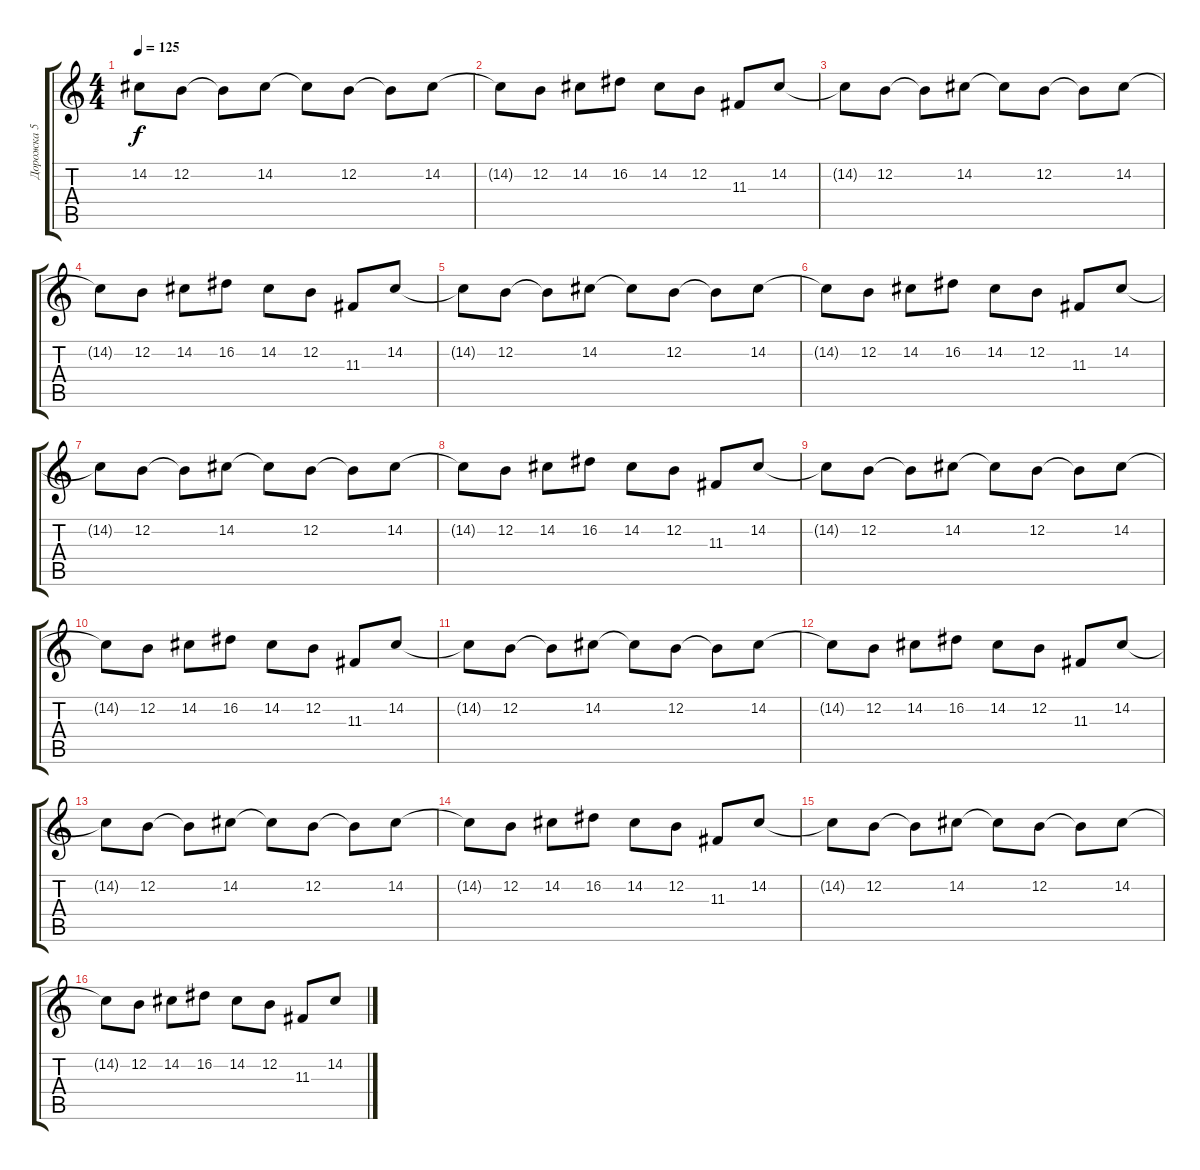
\track ("Дорожка 5" "Дорожка 5") {instrument stringensemble1}
\staff {score tabs}
\tuning (E4 B3 G3 D3 A2 E2) {hide}
\ts (4 4)
\tempo 125
\clef g2
\ks c
14.2{t}.8{dy f} 12.2.8 12.2{t}.8 14.2.8 14.2{t}.8 12.2.8 12.2{t}.8 14.2.8 |
14.2{t}.8 12.2.8 14.2.8 16.2.8 14.2.8 12.2.8 11.3.8 14.2.8 |
14.2{t}.8 12.2.8 12.2{t}.8 14.2.8 14.2{t}.8 12.2.8 12.2{t}.8 14.2.8 |
14.2{t}.8 12.2.8 14.2.8 16.2.8 14.2.8 12.2.8 11.3.8 14.2.8 |
14.2{t}.8 12.2.8 12.2{t}.8 14.2.8 14.2{t}.8 12.2.8 12.2{t}.8 14.2.8 |
14.2{t}.8 12.2.8 14.2.8 16.2.8 14.2.8 12.2.8 11.3.8 14.2.8 |
14.2{t}.8 12.2.8 12.2{t}.8 14.2.8 14.2{t}.8 12.2.8 12.2{t}.8 14.2.8 |
14.2{t}.8 12.2.8 14.2.8 16.2.8 14.2.8 12.2.8 11.3.8 14.2.8 |
14.2{t}.8 12.2.8 12.2{t}.8 14.2.8 14.2{t}.8 12.2.8 12.2{t}.8 14.2.8 |
14.2{t}.8 12.2.8 14.2.8 16.2.8 14.2.8 12.2.8 11.3.8 14.2.8 |
14.2{t}.8 12.2.8 12.2{t}.8 14.2.8 14.2{t}.8 12.2.8 12.2{t}.8 14.2.8 |
14.2{t}.8 12.2.8 14.2.8 16.2.8 14.2.8 12.2.8 11.3.8 14.2.8 |
14.2{t}.8 12.2.8 12.2{t}.8 14.2.8 14.2{t}.8 12.2.8 12.2{t}.8 14.2.8 |
14.2{t}.8 12.2.8 14.2.8 16.2.8 14.2.8 12.2.8 11.3.8 14.2.8 |
14.2{t}.8 12.2.8 12.2{t}.8 14.2.8 14.2{t}.8 12.2.8 12.2{t}.8 14.2.8 |
14.2{t}.8 12.2.8 14.2.8 16.2.8 14.2.8 12.2.8 11.3.8 14.2.8
